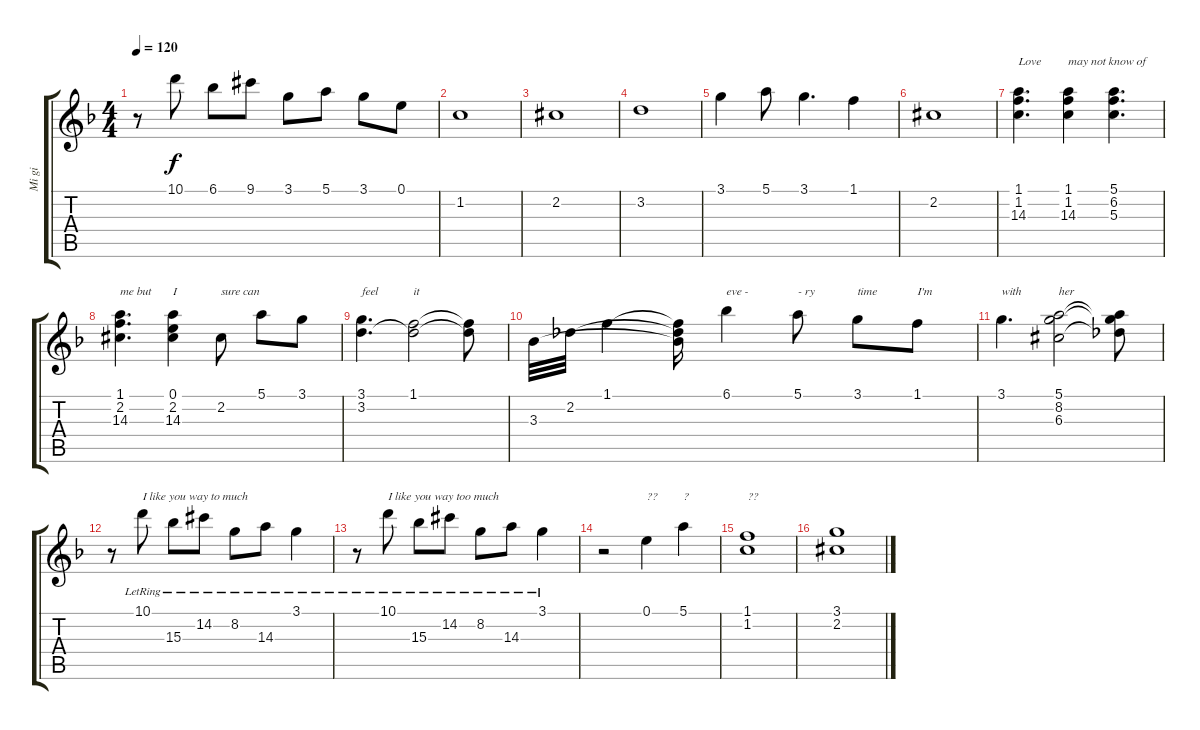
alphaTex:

\track ("Mi gi" "Mi gi") {instrument electricguitarjazz}
\staff {score tabs}
\tuning (E4 B3 G3 D3 A2 E2) {hide}
\ts (4 4)
\tempo 120
\clef g2
\ks f
r.8{dy f} 10.1.8 6.1.8 9.1{acc #}.8 3.1.8 5.1.8 3.1.8 0.1.8 |
1.2.1 |
2.2{acc #}.1 |
3.2.1 |
3.1.4 5.1.8 3.1.4{d} 1.1.4 |
2.2{acc #}.1 |
(1.1 1.2 14.3).4{d txt "Love"} (1.1 1.2 14.3).4{txt "may not know of"} (5.1 6.2 5.3).4{d} |
(1.1 2.2{acc #} 14.3).4{d txt "me but"} (0.1 2.2{acc #} 14.3).4{txt "I"} 2.2{acc #}.8{txt "sure can"} 5.1.8 3.1.8 |
(3.1 3.2).4{d txt "feel"} (1.1 3.2{t}).2{txt "it"} (1.1{t} 3.2{t}).8 |
3.3.32 2.2.32 1.1.4 (1.1{t} 2.2{t} 3.3{t}).16 6.1.4{txt "eve -"} 5.1.8{txt "- ry"} 3.1.8{txt "time"} 1.1.8{txt "I'm"} |
3.1.4{d txt "with"} (5.1 8.2 6.3{acc #}).2{txt "her"} (5.1{t} 8.2{t} 6.3{t}).8 |
r.8 10.1{lr}.8{txt "I like you way to much"} 15.3{lr}.8 14.2{lr acc #}.8 8.2{lr}.8 14.3{lr}.8 3.1{lr}.4 |
r.8 10.1{lr}.8{txt "I like you way too much"} 15.3{lr}.8 14.2{lr acc #}.8 8.2{lr}.8 14.3{lr}.8 3.1{lr}.4 |
r.2 0.1.4{txt "??"} 5.1.4{txt "?"} |
(1.1 1.2).1{txt "??"} |
(3.1 2.2{acc #}).1
